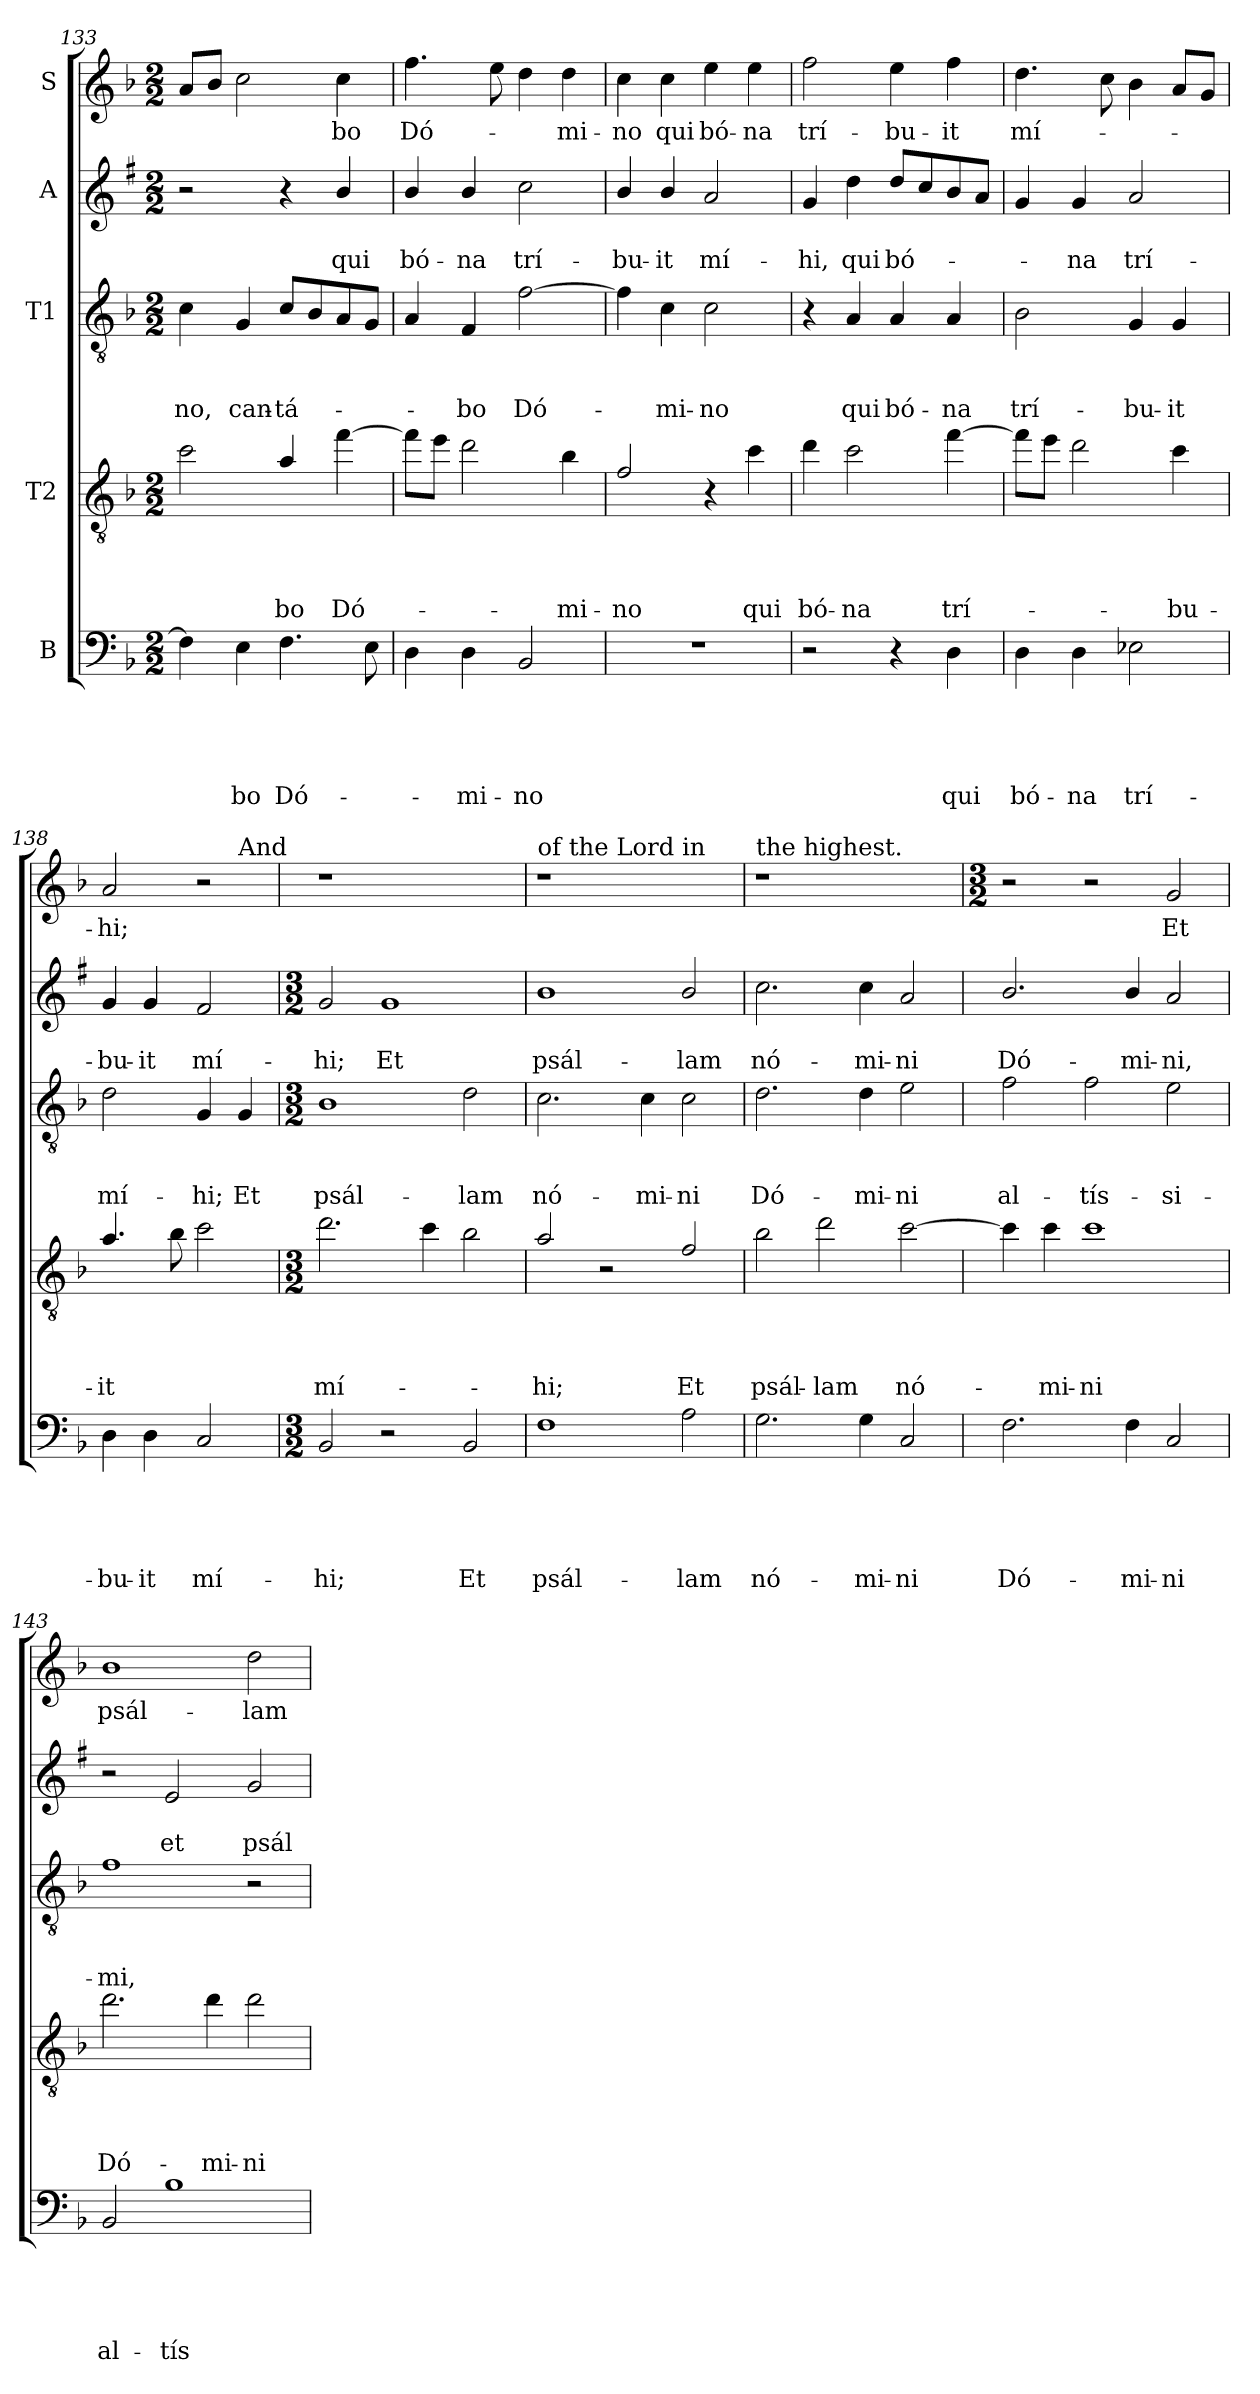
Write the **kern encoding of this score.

**kern	**text	**text	**text	**text	**text	**kern	**text	**text	**text	**text	**kern	**text	**text	**text	**kern	**text	**text	**kern	**text
*part5	*part5	*part5	*part5	*part5	*part5	*part4	*part4	*part4	*part4	*part4	*part3	*part3	*part3	*part3	*part2	*part2	*part2	*part1	*part1
*staff5	*staff5	*staff5	*staff5	*staff5	*staff5	*staff4	*staff4	*staff4	*staff4	*staff4	*staff3	*staff3	*staff3	*staff3	*staff2	*staff2	*staff2	*staff1	*staff1
*I"B	*	*	*	*	*	*I"T2	*	*	*	*	*I"T1	*	*	*	*I"A	*	*	*I"S	*
*clefF4	*	*	*	*	*	*clefGv2	*	*	*	*	*clefGv2	*	*	*	*clefG2	*	*	*clefG2	*
*	*	*	*	*	*	*ITrd8c14	*	*	*	*	*	*	*	*	*ITrd1c2	*	*	*	*
*k[b-]	*	*	*	*	*	*k[b-]	*	*	*	*	*k[b-]	*	*	*	*k[b-]	*	*	*k[b-]	*
*F:	*	*	*	*	*	*F:	*	*	*	*	*F:	*	*	*	*F:	*	*	*F:	*
*M2/2	*	*	*	*	*	*M2/2	*	*	*	*	*M2/2	*	*	*	*M2/2	*	*	*M2/2	*
=133	=133	=133	=133	=133	=133	=133	=133	=133	=133	=133	=133	=133	=133	=133	=133	=133	=133	=133	=133
!	!	!	!	!	!	!	!	!	!	!	!	!	!	!LO:LY:b	!	!	!	!	!
4F\]	.	.	.	.	.	2c\	.	.	.	.	4c\	.	.	-no,	2r	.	.	8a/L	.
.	.	.	.	.	.	.	.	.	.	.	.	.	.	.	.	.	.	8b-/J	.
!	!	!	!	!	!LO:LY:b	!	!	!	!	!	!	!	!	!LO:LY:b	!	!	!	!	!
4E\	.	.	.	.	-bo	.	.	.	.	.	4G/	.	.	can-	.	.	.	2cc\	.
!	!	!	!	!	!LO:LY:b	!	!	!	!	!LO:LY:b	!	!	!	!LO:LY:b	!	!	!	!	!
4.F\	.	.	.	.	Dó-	4A/	.	.	.	-bo	8c/L	.	.	-tá-	4r	.	.	.	.
.	.	.	.	.	.	.	.	.	.	.	8B-/	.	.	.	.	.	.	.	.
!	!	!	!	!	!	!	!	!	!	!LO:LY:b	!	!	!	!	!	!	!LO:LY:b	!	!LO:LY:b
.	.	.	.	.	.	[4f\	.	.	.	Dó-	8A/	.	.	.	4a/	.	qui	4cc\	-bo
8E\	.	.	.	.	.	.	.	.	.	.	8G/J	.	.	.	.	.	.	.	.
!!LO:LB:g=z
=134	=134	=134	=134	=134	=134	=134	=134	=134	=134	=134	=134	=134	=134	=134	=134	=134	=134	=134	=134
!	!	!	!	!	!	!	!	!	!	!	!	!	!	!	!	!	!LO:LY:b	!	!LO:LY:b
4D\	.	.	.	.	.	8f\L]	.	.	.	.	4A/	.	.	.	4a/	.	bó-	4.ff\	Dó-
.	.	.	.	.	.	8e\J	.	.	.	.	.	.	.	.	.	.	.	.	.
!	!	!	!	!	!LO:LY:b	!	!	!	!	!	!	!	!	!LO:LY:b	!	!	!LO:LY:b	!	!
4D\	.	.	.	.	-mi-	2d\	.	.	.	.	4F/	.	.	-bo	4a/	.	-na	.	.
.	.	.	.	.	.	.	.	.	.	.	.	.	.	.	.	.	.	8ee\	.
!	!	!	!	!	!LO:LY:b	!	!	!	!	!	!	!	!	!LO:LY:b	!	!	!LO:LY:b	!	!
2BB-/	.	.	.	.	-no	.	.	.	.	.	[2f\	.	.	Dó-	2b-\	.	trí-	4dd\	.
!	!	!	!	!	!	!	!	!	!	!LO:LY:b	!	!	!	!	!	!	!	!	!LO:LY:b
.	.	.	.	.	.	4B-\	.	.	.	-mi-	.	.	.	.	.	.	.	4dd\	-mi-
=135	=135	=135	=135	=135	=135	=135	=135	=135	=135	=135	=135	=135	=135	=135	=135	=135	=135	=135	=135
!	!	!	!	!	!	!	!	!	!	!LO:LY:b	!	!	!	!	!	!	!LO:LY:b	!	!LO:LY:b
1r	.	.	.	.	.	2F/	.	.	.	-no	4f\]	.	.	.	4a/	.	-bu-	4cc\	-no
!	!	!	!	!	!	!	!	!	!	!	!	!	!	!LO:LY:b	!	!	!LO:LY:b	!	!LO:LY:b
.	.	.	.	.	.	.	.	.	.	.	4c\	.	.	-mi-	4a/	.	-it	4cc\	qui
!	!	!	!	!	!	!	!	!	!	!	!	!	!	!LO:LY:b	!	!	!LO:LY:b	!	!LO:LY:b
.	.	.	.	.	.	4r	.	.	.	.	2c\	.	.	-no	2g/	.	mí-	4ee\	bó-
!	!	!	!	!	!	!	!	!	!	!LO:LY:b	!	!	!	!	!	!	!	!	!LO:LY:b
.	.	.	.	.	.	4c\	.	.	.	qui	.	.	.	.	.	.	.	4ee\	-na
=136	=136	=136	=136	=136	=136	=136	=136	=136	=136	=136	=136	=136	=136	=136	=136	=136	=136	=136	=136
!	!	!	!	!	!	!	!	!	!	!LO:LY:b	!	!	!	!	!	!	!LO:LY:b	!	!LO:LY:b
2r	.	.	.	.	.	4d\	.	.	.	bó-	4r	.	.	.	4f/	.	-hi,	2ff\	trí-
!	!	!	!	!	!	!	!	!	!	!LO:LY:b	!	!	!	!LO:LY:b	!	!	!LO:LY:b	!	!
.	.	.	.	.	.	2c\	.	.	.	-na	4A/	.	.	qui	4cc\	.	qui	.	.
!	!	!	!	!	!	!	!	!	!	!	!	!	!	!LO:LY:b	!	!	!LO:LY:b	!	!LO:LY:b
4r	.	.	.	.	.	.	.	.	.	.	4A/	.	.	bó-	8cc/L	.	bó-	4ee\	-bu-
.	.	.	.	.	.	.	.	.	.	.	.	.	.	.	8b-/	.	.	.	.
!	!	!	!	!	!LO:LY:b	!	!	!	!	!LO:LY:b	!	!	!	!LO:LY:b	!	!	!	!	!LO:LY:b
4D\	.	.	.	.	qui	[4f\	.	.	.	trí-	4A/	.	.	-na	8a/	.	.	4ff\	-it
.	.	.	.	.	.	.	.	.	.	.	.	.	.	.	8g/J	.	.	.	.
=137	=137	=137	=137	=137	=137	=137	=137	=137	=137	=137	=137	=137	=137	=137	=137	=137	=137	=137	=137
!	!	!	!	!	!LO:LY:b	!	!	!	!	!	!	!	!	!LO:LY:b	!	!	!	!	!LO:LY:b
4D\	.	.	.	.	bó-	8f\L]	.	.	.	.	2B-\	.	.	trí-	4f/	.	.	4.dd\	mí-
.	.	.	.	.	.	8e\J	.	.	.	.	.	.	.	.	.	.	.	.	.
!	!	!	!	!	!LO:LY:b	!	!	!	!	!	!	!	!	!	!	!	!LO:LY:b	!	!
4D\	.	.	.	.	-na	2d\	.	.	.	.	.	.	.	.	4f/	.	-na	.	.
.	.	.	.	.	.	.	.	.	.	.	.	.	.	.	.	.	.	8cc\	.
!	!	!	!	!	!LO:LY:b	!	!	!	!	!	!	!	!	!LO:LY:b	!	!	!LO:LY:b	!	!
2E-X\	.	.	.	.	trí-	.	.	.	.	.	4G/	.	.	-bu-	2g/	.	trí-	4b-\	.
!	!	!	!	!	!	!	!	!	!	!LO:LY:b	!	!	!	!LO:LY:b	!	!	!	!	!
.	.	.	.	.	.	4c\	.	.	.	-bu-	4G/	.	.	-it	.	.	.	8a/L	.
.	.	.	.	.	.	.	.	.	.	.	.	.	.	.	.	.	.	8g/J	.
=138	=138	=138	=138	=138	=138	=138	=138	=138	=138	=138	=138	=138	=138	=138	=138	=138	=138	=138	=138
!	!	!	!	!	!LO:LY:b	!	!	!	!	!LO:LY:b	!	!	!	!LO:LY:b	!	!	!LO:LY:b	!	!LO:LY:b
*	*	*	*	*	*	*	*	*	*	*	*	*	*	*	*	*	*	*^	*
4D\	.	.	.	.	-bu-	4.A/	.	.	.	-it	2d\	.	.	mí-	4f/	.	-bu-	2a/	2.ryy	-hi;
!	!	!	!	!	!LO:LY:b	!	!	!	!	!	!	!	!	!	!	!	!LO:LY:b	!	!	!
4D\	.	.	.	.	-it	.	.	.	.	.	.	.	.	.	4f/	.	-it	.	.	.
.	.	.	.	.	.	8B-\	.	.	.	.	.	.	.	.	.	.	.	.	.	.
!	!	!	!	!	!LO:LY:b	!	!	!	!	!	!	!	!	!LO:LY:b	!	!	!LO:LY:b	!	!	!
2C/	.	.	.	.	mí-	2c\	.	.	.	.	4G/	.	.	-hi;	2e/	.	mí-	2r	.	.
!	!	!	!	!	!	!	!	!	!	!	!	!	!	!	!	!	!	!	!LO:TX:a:t=And	!
!	!	!	!	!	!	!	!	!	!	!	!	!	!	!LO:LY:b	!	!	!	!	!	!
.	.	.	.	.	.	.	.	.	.	.	4G/	.	.	Et	.	.	.	.	4ryy	.
*	*	*	*	*	*	*	*	*	*	*	*	*	*	*	*	*	*	*v	*v	*
!!LO:PB:g=z
=139	=139	=139	=139	=139	=139	=139	=139	=139	=139	=139	=139	=139	=139	=139	=139	=139	=139	=139	=139
*M3/2	*	*	*	*	*	*M3/2	*	*	*	*	*M3/2	*	*	*	*M3/2	*	*	*	*
*	*	*	*	*	*	*	*	*	*	*	*	*	*	*	*	*	*	*^	*
!	!	!	!	!	!	!	!	!	!	!	!	!	!	!	!	!	!	!LO:TX:a:t=intone the name	!	!
!	!	!	!	!	!LO:LY:b	!	!	!	!	!LO:LY:b	!	!	!	!LO:LY:b	!	!	!LO:LY:b	!	!	!
*	*	*	*	*	*	*	*	*	*	*	*	*	*	*	*	*	*	*v	*v	*
2BB-/	.	.	.	.	-hi;	2.d\	.	.	.	mí-	1B-	.	.	psál-	2f/	.	-hi;	1r	.
!	!	!	!	!	!	!	!	!	!	!	!	!	!	!	!	!	!LO:LY:b	!	!
2r	.	.	.	.	.	.	.	.	.	.	.	.	.	.	1f	.	Et	.	.
.	.	.	.	.	.	4c\	.	.	.	.	.	.	.	.	.	.	.	.	.
!	!	!	!	!	!LO:LY:b	!	!	!	!	!	!	!	!	!LO:LY:b	!	!	!	!	!
2BB-/	.	.	.	.	Et	2B-\	.	.	.	.	2d\	.	.	-lam	.	.	.	2ryy	.
=140	=140	=140	=140	=140	=140	=140	=140	=140	=140	=140	=140	=140	=140	=140	=140	=140	=140	=140	=140
!	!	!	!	!	!	!	!	!	!	!	!	!	!	!	!	!	!	!LO:TX:a:t=of the Lord in	!
!	!	!	!	!	!LO:LY:b	!	!	!	!	!LO:LY:b	!	!	!	!LO:LY:b	!	!	!LO:LY:b	!	!
1F	.	.	.	.	psál-	2A/	.	.	.	-hi;	2.c\	.	.	nó-	1a	.	psál-	1r	.
.	.	.	.	.	.	2r	.	.	.	.	.	.	.	.	.	.	.	.	.
!	!	!	!	!	!	!	!	!	!	!	!	!	!	!LO:LY:b	!	!	!	!	!
.	.	.	.	.	.	.	.	.	.	.	4c\	.	.	-mi-	.	.	.	.	.
!	!	!	!	!	!LO:LY:b	!	!	!	!	!LO:LY:b	!	!	!	!LO:LY:b	!	!	!LO:LY:b	!	!
2A\	.	.	.	.	-lam	2F/	.	.	.	Et	2c\	.	.	-ni	2a/	.	-lam	2ryy	.
=141	=141	=141	=141	=141	=141	=141	=141	=141	=141	=141	=141	=141	=141	=141	=141	=141	=141	=141	=141
!	!	!	!	!	!	!	!	!	!	!	!	!	!	!	!	!	!	!LO:TX:a:t=the highest.	!
!	!	!	!	!	!LO:LY:b	!	!	!	!	!LO:LY:b	!	!	!	!LO:LY:b	!	!	!LO:LY:b	!	!
2.G\	.	.	.	.	nó-	2B-\	.	.	.	psál-	2.d\	.	.	Dó-	2.b-\	.	nó-	1r	.
!	!	!	!	!	!	!	!	!	!	!LO:LY:b	!	!	!	!	!	!	!	!	!
.	.	.	.	.	.	2d\	.	.	.	-lam	.	.	.	.	.	.	.	.	.
!	!	!	!	!	!LO:LY:b	!	!	!	!	!	!	!	!	!LO:LY:b	!	!	!LO:LY:b	!	!
4G\	.	.	.	.	-mi-	.	.	.	.	.	4d\	.	.	-mi-	4b-\	.	-mi-	.	.
!	!	!	!	!	!LO:LY:b	!	!	!	!	!LO:LY:b	!	!	!	!LO:LY:b	!	!	!LO:LY:b	!	!
2C/	.	.	.	.	-ni	[2c\	.	.	.	nó-	2e\	.	.	-ni	2g/	.	-ni	2ryy	.
=142	=142	=142	=142	=142	=142	=142	=142	=142	=142	=142	=142	=142	=142	=142	=142	=142	=142	=142	=142
*	*	*	*	*	*	*	*	*	*	*	*	*	*	*	*	*	*	*M3/2	*
!	!	!	!	!	!LO:LY:b	!	!	!	!	!	!	!	!	!LO:LY:b	!	!	!LO:LY:b	!	!
2.F\	.	.	.	.	Dó-	4c\]	.	.	.	.	2f\	.	.	al-	2.a/	.	Dó-	2r	.
!	!	!	!	!	!	!	!	!	!	!LO:LY:b	!	!	!	!	!	!	!	!	!
.	.	.	.	.	.	4c\	.	.	.	-mi-	.	.	.	.	.	.	.	.	.
!	!	!	!	!	!	!	!	!	!	!LO:LY:b	!	!	!	!LO:LY:b	!	!	!	!	!
.	.	.	.	.	.	1c	.	.	.	-ni	2f\	.	.	-tís-	.	.	.	2r	.
!	!	!	!	!	!LO:LY:b	!	!	!	!	!	!	!	!	!	!	!	!LO:LY:b	!	!
4F\	.	.	.	.	-mi-	.	.	.	.	.	.	.	.	.	4a/	.	-mi-	.	.
!	!	!	!	!	!LO:LY:b	!	!	!	!	!	!	!	!	!LO:LY:b	!	!	!LO:LY:b	!	!LO:LY:b
2C/	.	.	.	.	-ni	.	.	.	.	.	2e\	.	.	-si-	2g/	.	-ni,	2g/	Et
=143	=143	=143	=143	=143	=143	=143	=143	=143	=143	=143	=143	=143	=143	=143	=143	=143	=143	=143	=143
!	!	!	!	!	!LO:LY:b	!	!	!	!	!LO:LY:b	!	!	!	!LO:LY:b	!	!	!	!	!LO:LY:b
2BB-/	.	.	.	.	al-	2.d\	.	.	.	Dó-	1f	.	.	-mi,	2r	.	.	1b-	psál-
!	!	!	!	!	!LO:LY:b	!	!	!	!	!	!	!	!	!	!	!	!LO:LY:b	!	!
1B-	.	.	.	.	-tís-	.	.	.	.	.	.	.	.	.	2d/	.	et	.	.
!	!	!	!	!	!	!	!	!	!	!LO:LY:b	!	!	!	!	!	!	!	!	!
.	.	.	.	.	.	4d\	.	.	.	-mi-	.	.	.	.	.	.	.	.	.
!	!	!	!	!	!	!	!	!	!	!LO:LY:b	!	!	!	!	!	!	!LO:LY:b	!	!LO:LY:b
.	.	.	.	.	.	2d\	.	.	.	-ni	2r	.	.	.	2f/	.	psál-	2dd\	-lam
=	=	=	=	=	=	=	=	=	=	=	=	=	=	=	=	=	=	=	=
*-	*-	*-	*-	*-	*-	*-	*-	*-	*-	*-	*-	*-	*-	*-	*-	*-	*-	*-	*-
